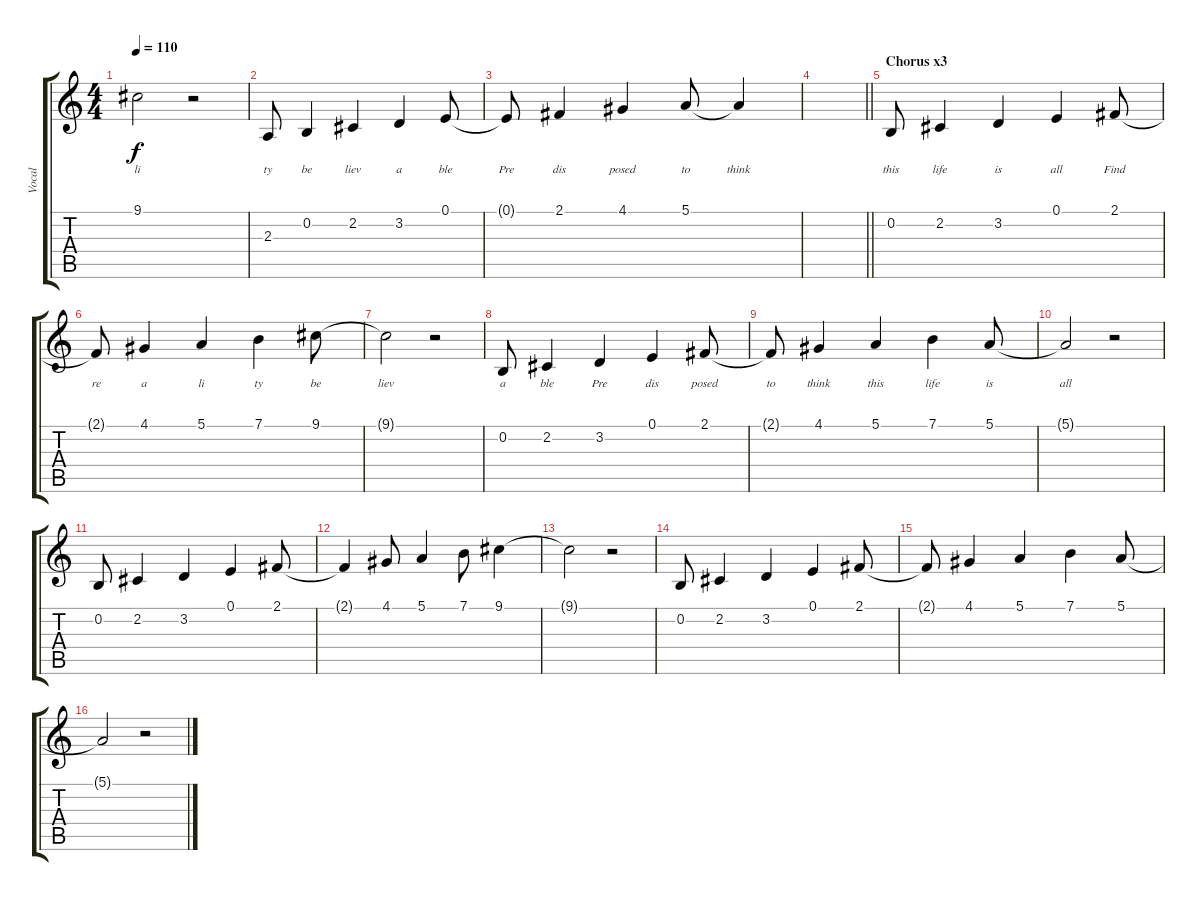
\track ("Vocal" "Vocal") {instrument acousticgrandpiano}
\staff {score tabs}
\tuning (E4 B3 G3 D3 A2 E2) {hide}
\ts (4 4)
\tempo 110
\clef g2
\ks c
9.1{t}.2{lyrics (0 "li") lyrics (1 "") lyrics (2 "") lyrics (3 "") lyrics (4 "") dy f} r.2 |
2.3.8{lyrics (0 "ty") lyrics (1 "") lyrics (2 "") lyrics (3 "") lyrics (4 "")} 0.2.4{lyrics (0 "be") lyrics (1 "") lyrics (2 "") lyrics (3 "") lyrics (4 "")} 2.2.4{lyrics (0 "liev") lyrics (1 "") lyrics (2 "") lyrics (3 "") lyrics (4 "")} 3.2.4{lyrics (0 "a") lyrics (1 "") lyrics (2 "") lyrics (3 "") lyrics (4 "")} 0.1.8{lyrics (0 "ble") lyrics (1 "") lyrics (2 "") lyrics (3 "") lyrics (4 "")} |
0.1{t}.8{lyrics (0 "Pre") lyrics (1 "") lyrics (2 "") lyrics (3 "") lyrics (4 "")} 2.1.4{lyrics (0 "dis") lyrics (1 "") lyrics (2 "") lyrics (3 "") lyrics (4 "")} 4.1.4{lyrics (0 "posed") lyrics (1 "") lyrics (2 "") lyrics (3 "") lyrics (4 "")} 5.1.8{lyrics (0 "to") lyrics (1 "") lyrics (2 "") lyrics (3 "") lyrics (4 "")} 5.1{t}.4{lyrics (0 "think") lyrics (1 "") lyrics (2 "") lyrics (3 "") lyrics (4 "")} |
\barLineRight lightlight
|
\section ("" "Chorus x3")
0.2.8{lyrics (0 "this") lyrics (1 "") lyrics (2 "") lyrics (3 "") lyrics (4 "")} 2.2.4{lyrics (0 "life") lyrics (1 "") lyrics (2 "") lyrics (3 "") lyrics (4 "")} 3.2.4{lyrics (0 "is") lyrics (1 "") lyrics (2 "") lyrics (3 "") lyrics (4 "")} 0.1.4{lyrics (0 "all") lyrics (1 "") lyrics (2 "") lyrics (3 "") lyrics (4 "")} 2.1.8{lyrics (0 "Find") lyrics (1 "") lyrics (2 "") lyrics (3 "") lyrics (4 "")} |
2.1{t}.8{lyrics (0 "re") lyrics (1 "") lyrics (2 "") lyrics (3 "") lyrics (4 "")} 4.1.4{lyrics (0 "a") lyrics (1 "") lyrics (2 "") lyrics (3 "") lyrics (4 "")} 5.1.4{lyrics (0 "li") lyrics (1 "") lyrics (2 "") lyrics (3 "") lyrics (4 "")} 7.1.4{lyrics (0 "ty") lyrics (1 "") lyrics (2 "") lyrics (3 "") lyrics (4 "")} 9.1.8{lyrics (0 "be") lyrics (1 "") lyrics (2 "") lyrics (3 "") lyrics (4 "")} |
9.1{t}.2{lyrics (0 "liev") lyrics (1 "") lyrics (2 "") lyrics (3 "") lyrics (4 "")} r.2 |
0.2.8{lyrics (0 "a") lyrics (1 "") lyrics (2 "") lyrics (3 "") lyrics (4 "")} 2.2.4{lyrics (0 "ble") lyrics (1 "") lyrics (2 "") lyrics (3 "") lyrics (4 "")} 3.2.4{lyrics (0 "Pre") lyrics (1 "") lyrics (2 "") lyrics (3 "") lyrics (4 "")} 0.1.4{lyrics (0 "dis") lyrics (1 "") lyrics (2 "") lyrics (3 "") lyrics (4 "")} 2.1.8{lyrics (0 "posed") lyrics (1 "") lyrics (2 "") lyrics (3 "") lyrics (4 "")} |
2.1{t}.8{lyrics (0 "to") lyrics (1 "") lyrics (2 "") lyrics (3 "") lyrics (4 "")} 4.1.4{lyrics (0 "think") lyrics (1 "") lyrics (2 "") lyrics (3 "") lyrics (4 "")} 5.1.4{lyrics (0 "this") lyrics (1 "") lyrics (2 "") lyrics (3 "") lyrics (4 "")} 7.1.4{lyrics (0 "life") lyrics (1 "") lyrics (2 "") lyrics (3 "") lyrics (4 "")} 5.1.8{lyrics (0 "is") lyrics (1 "") lyrics (2 "") lyrics (3 "") lyrics (4 "")} |
5.1{t}.2{lyrics (0 "all") lyrics (1 "") lyrics (2 "") lyrics (3 "") lyrics (4 "")} r.2 |
0.2.8 2.2.4 3.2.4 0.1.4 2.1.8 |
2.1{t}.4 4.1.8 5.1.4 7.1.8 9.1.4 |
9.1{t}.2 r.2 |
0.2.8 2.2.4 3.2.4 0.1.4 2.1.8 |
2.1{t}.8 4.1.4 5.1.4 7.1.4 5.1.8 |
5.1{t}.2 r.2
